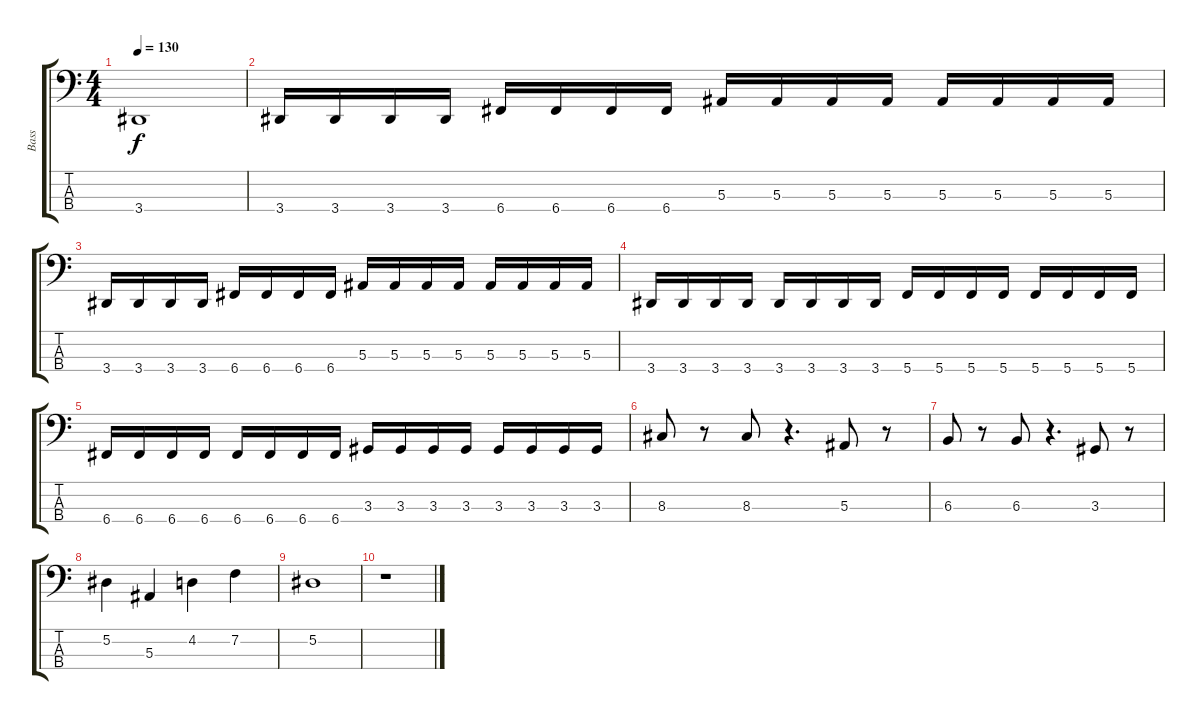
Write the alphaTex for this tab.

\track ("Bass" "Bass") {instrument electricbassfinger}
\staff {score tabs}
\tuning (Eb2 Bb1 F1 C1) {hide}
\ts (4 4)
\tempo 130
\clef f4
\ks c
3.4{t}.1{dy f} |
3.4.16 3.4.16 3.4.16 3.4.16 6.4.16 6.4.16 6.4.16 6.4.16 5.3.16 5.3.16 5.3.16 5.3.16 5.3.16 5.3.16 5.3.16 5.3.16 |
3.4.16 3.4.16 3.4.16 3.4.16 6.4.16 6.4.16 6.4.16 6.4.16 5.3.16 5.3.16 5.3.16 5.3.16 5.3.16 5.3.16 5.3.16 5.3.16 |
3.4.16 3.4.16 3.4.16 3.4.16 3.4.16 3.4.16 3.4.16 3.4.16 5.4.16 5.4.16 5.4.16 5.4.16 5.4.16 5.4.16 5.4.16 5.4.16 |
6.4.16 6.4.16 6.4.16 6.4.16 6.4.16 6.4.16 6.4.16 6.4.16 3.3.16 3.3.16 3.3.16 3.3.16 3.3.16 3.3.16 3.3.16 3.3.16 |
8.3.8 r.8 8.3.8 r.4{d} 5.3.8 r.8 |
6.3.8 r.8 6.3.8 r.4{d} 3.3.8 r.8 |
5.2.4 5.3.4 4.2.4 7.2.4 |
5.2.1 |
r.1
